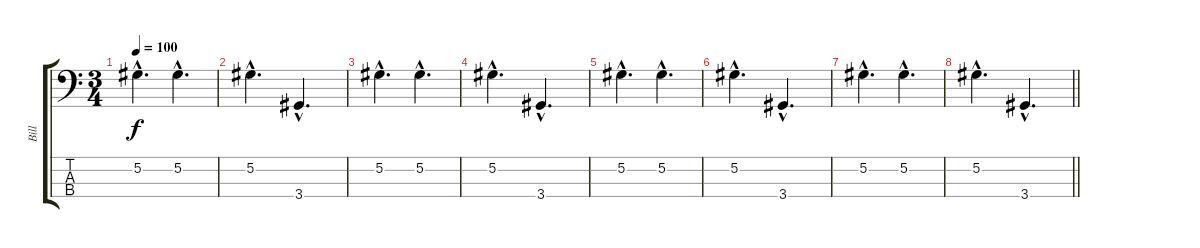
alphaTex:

\track ("Bill" "Bill") {instrument electricbassfinger}
\staff {score tabs}
\tuning (Ab2 Eb2 Bb1 F1) {hide}
\ts (3 4)
\tempo 100
\clef f4
\ks c
5.2{hac}.4{d dy f} 5.2{hac}.4{d} |
5.2{hac}.4{d} 3.4{hac}.4{d} |
5.2{hac}.4{d} 5.2{hac}.4{d} |
5.2{hac}.4{d} 3.4{hac}.4{d} |
5.2{hac}.4{d} 5.2{hac}.4{d} |
5.2{hac}.4{d} 3.4{hac}.4{d} |
5.2{hac}.4{d} 5.2{hac}.4{d} |
\barLineRight lightlight
5.2{hac}.4{d} 3.4{hac}.4{d}
